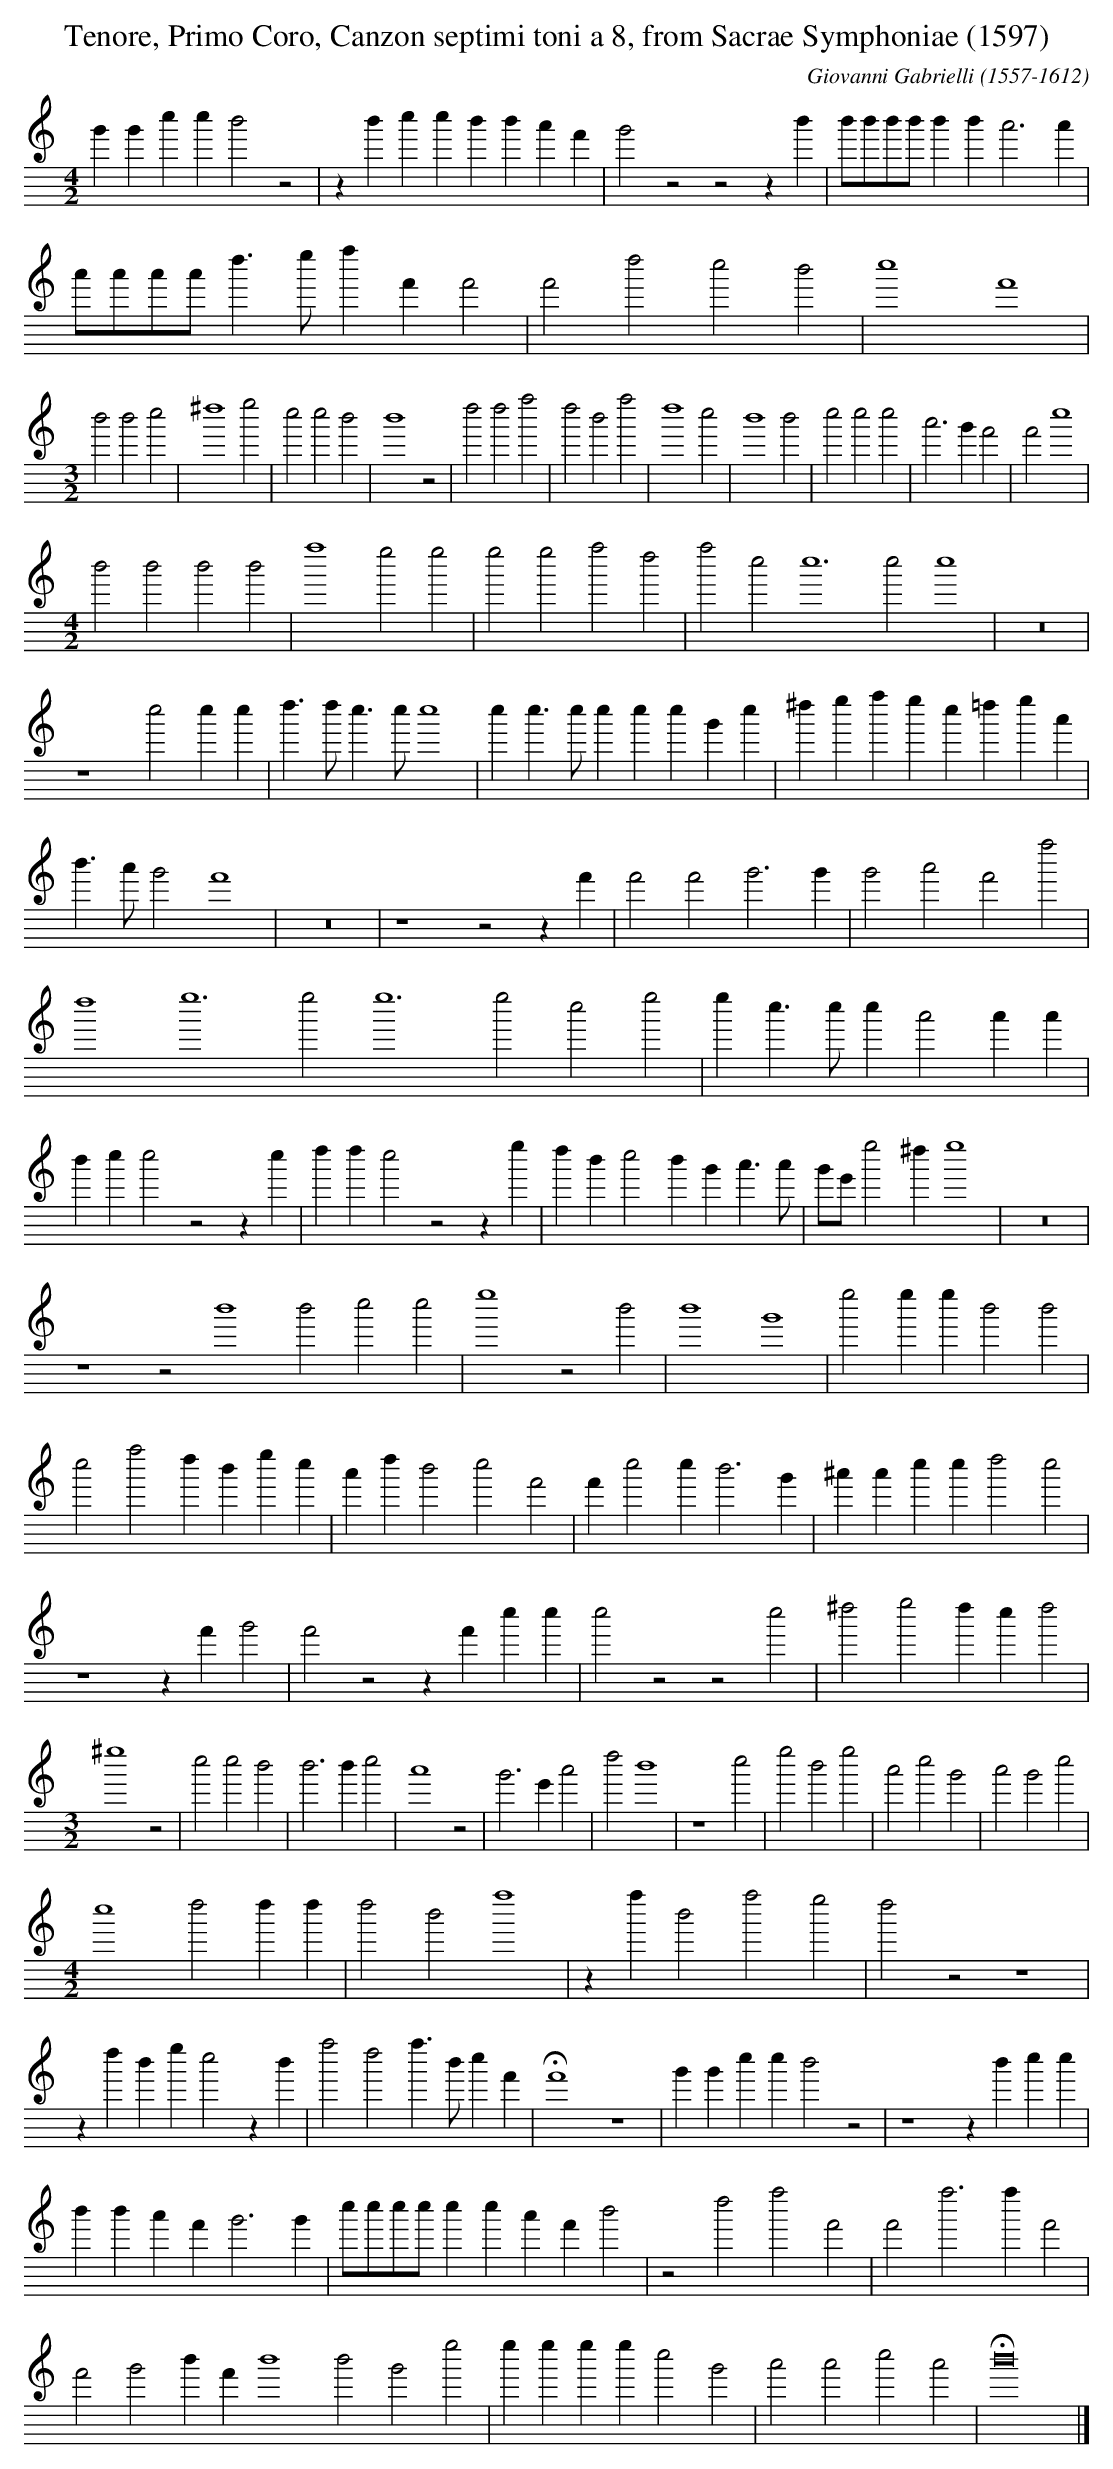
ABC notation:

X:1
T:Tenore, Primo Coro, Canzon septimi toni a 8, from Sacrae Symphoniae (1597)
C:Giovanni Gabrielli (1557-1612)
M:4/2
L:1/2
K:C treble8
B/B/e/e/dz |z/d/e/e/d/d/c/A/ |Bzzz/d/ |d//d//d//d//d/d/c>c |
c//c//c//c//f/>g/ a/A/A |Afed |e2A2 |
M:3/2
L:1/2
dde |^f2g |eed |d2z |ffa |fda |f2e |d2d |eee |c>BA |Ae2 |
M:4/2
L:1/2
dddd |a2gg |ggaf |aee3ee2 |z4 |
z2ee/e/ |f/>f/e/>e/e2 |e/e/>e/e/e/e/B/e/ |^f/g/a/g/e/=f/g/c/ |
d/>c/BA2 |z4 |z2zz/A/ |AAB>B |BcAa |
f2g3gg3geg |g/e/>e/e/c c/c/ |
d/e/ezz/e/ |f/f/ezz/g/ |f/d/ed/B/c/>c/ |B//G//g^f/g2 |z4 |
z2zd2dee |g2zd |d2B2 |gg/g/dd |
eaf/d/g/e/ |c/f/deA |A/ee/d>B |^c/c/e/e/fe |
z2z/A/B | Azz/A/e/e/ |ezze |^fgf/e/f |
M:3/2
L:1/2
^g2z |eed |d>de|c2z |B>Gc |fd2 |z2e |gdg |ceB |cBe |
M:4/2
L:1/2
e2ff/f/ |fda2 |z/a/dag |fzz2 |
z/f/d/g/ez/d/ |afa/>d/e/A/ |HA2z2 |B/B/e/e/dz |z2z/d/e/e/ |
d/d/c/A/B>B |e//e//e//e//e/e/c/A/d |zfaA |Aa>aA |
ABd/A/d2dBg |g/g/g/g/eB |ccec |Hd4 |]
